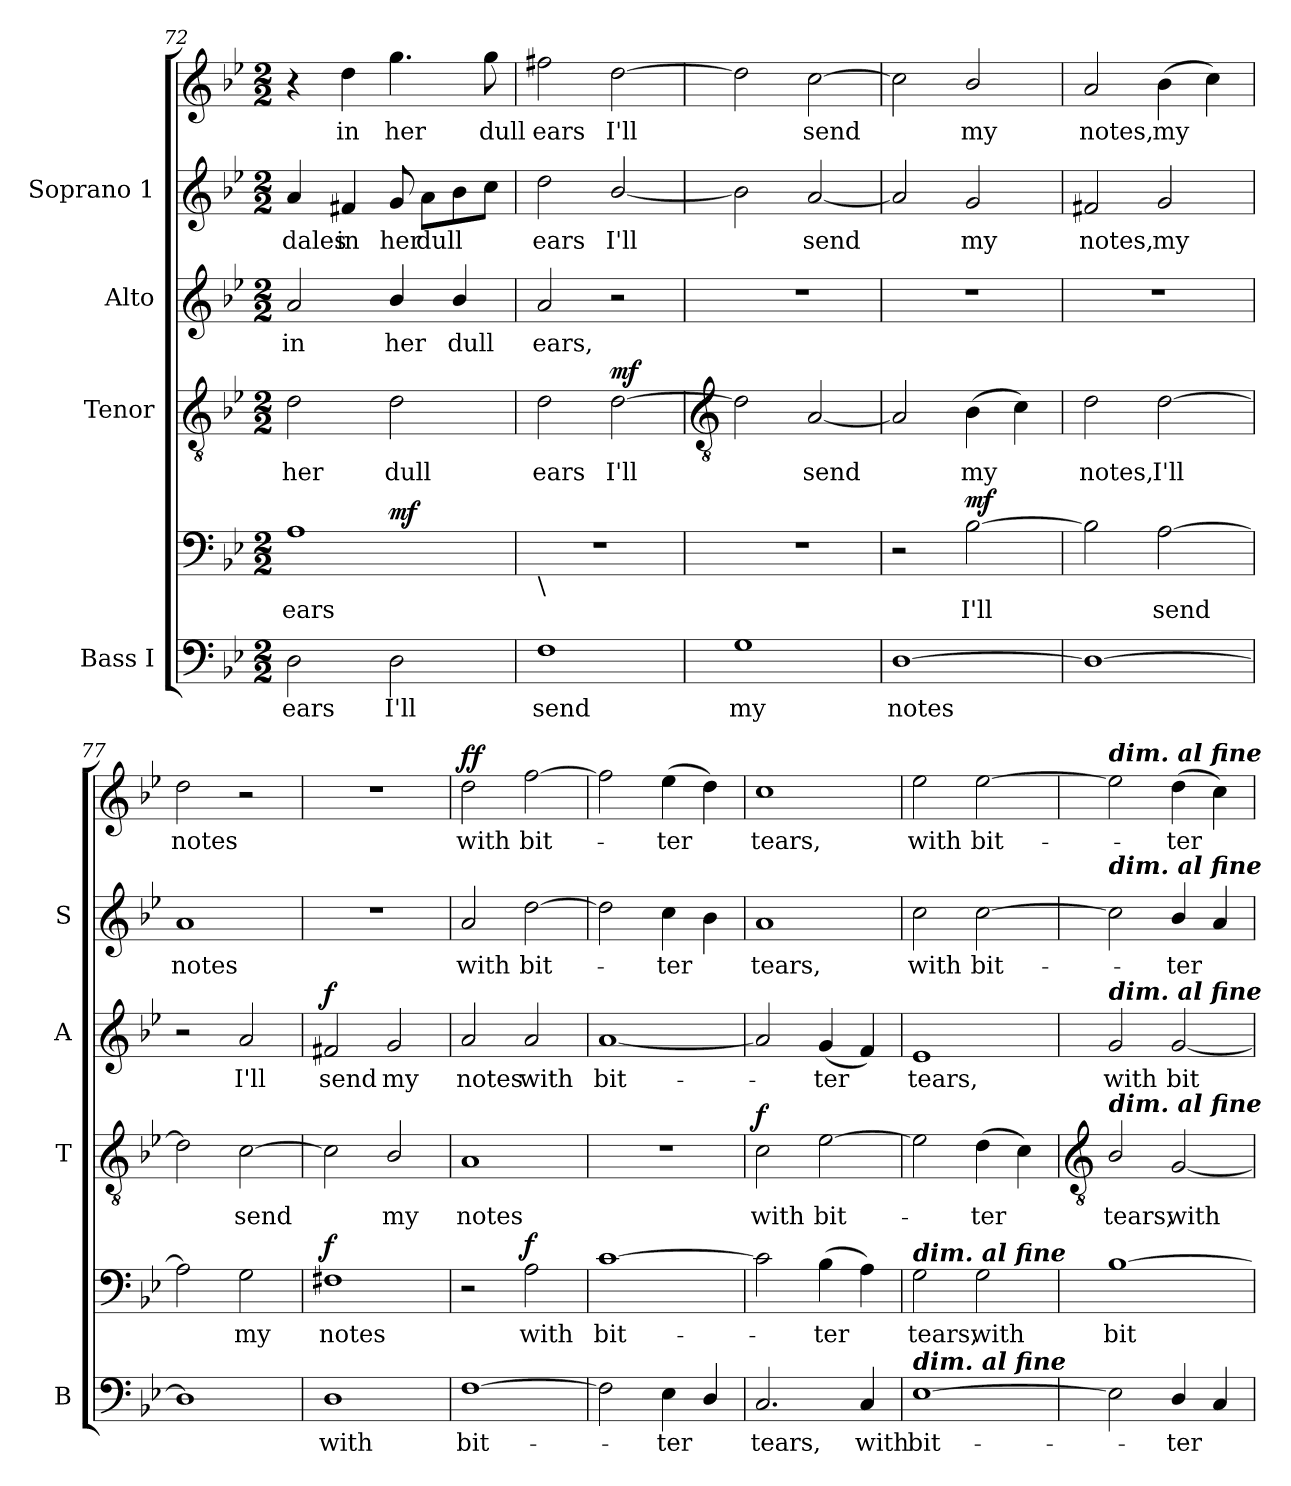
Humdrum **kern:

**kern	**text	**kern	**text	**dynam	**kern	**text	**dynam	**kern	**text	**dynam	**kern	**text	**kern	**text	**dynam
*part4	*part4	*part4	*part4	*part4	*part3	*part3	*part3	*part2	*part2	*part2	*part1	*part1	*part1	*part1	*part1
*staff6	*staff6	*staff5	*staff5	*staff5/6	*staff4	*staff4	*staff4	*staff3	*staff3	*staff3	*staff2	*staff2	*staff1	*staff1	*staff1/2
*I"Bass I	*	*	*	*	*I"Tenor	*	*	*I"Alto	*	*	*I"Soprano 1	*	*	*	*
*I'B	*	*	*	*	*I'T	*	*	*I'A	*	*	*I'S	*	*	*	*
*clefF4	*	*clefF4	*	*	*clefGv2	*	*	*clefG2	*	*	*clefG2	*	*clefG2	*	*
*k[b-e-]	*	*k[b-e-]	*	*	*k[b-e-]	*	*	*k[b-e-]	*	*	*k[b-e-]	*	*k[b-e-]	*	*
*B-:	*	*B-:	*	*	*B-:	*	*	*B-:	*	*	*B-:	*	*B-:	*	*
*M2/2	*	*M2/2	*	*	*M2/2	*	*	*M2/2	*	*	*M2/2	*	*M2/2	*	*
=72	=72	=72	=72	=72	=72	=72	=72	=72	=72	=72	=72	=72	=72	=72	=72
!	!LO:LY:b	!	!LO:LY:b	!	!	!LO:LY:b	!	!	!LO:LY:b	!	!	!LO:LY:b	!	!	!
2D	ears	1A	ears	.	2d	her	.	2a	in	.	4a	dales	4r	.	.
!	!	!	!	!	!	!	!	!	!	!	!	!LO:LY:b	!	!LO:LY:b	!
.	.	.	.	.	.	.	.	.	.	.	4f#X	in	4dd	in	.
!	!LO:LY:b	!	!	!LO:DY:b=2	!	!LO:LY:b	!	!	!LO:LY:b	!	!	!LO:LY:b	!	!LO:LY:b	!
2D	I'll	.	.	mf	2d	dull	.	4b-/	her	.	8g	her	4.gg	her	.
!	!	!	!	!	!	!	!	!	!	!	!	!LO:LY:b	!	!	!
.	.	.	.	.	.	.	.	.	.	.	8aL	dull	.	.	.
!	!	!	!	!	!	!	!	!	!LO:LY:b	!	!	!	!	!	!
.	.	.	.	.	.	.	.	4b-/	dull	.	8b-	.	.	.	.
!	!	!	!	!	!	!	!	!	!	!	!	!	!	!LO:LY:b	!
.	.	.	.	.	.	.	.	.	.	.	8ccJ	.	8gg	dull	.
!!LO:LB:g=z
=73	=73	=73	=73	=73	=73	=73	=73	=73	=73	=73	=73	=73	=73	=73	=73
!	!	!LO:TX:b:t=\	!	!	!	!	!	!	!	!	!	!	!	!	!
!	!LO:LY:b	!	!	!	!	!LO:LY:b	!	!	!LO:LY:b	!	!	!LO:LY:b	!	!LO:LY:b	!
1F	send	1r	.	.	2d	ears	.	2a	ears,	.	2dd	ears	2ff#X	ears	.
!	!	!	!	!	!	!LO:LY:b	!LO:DY:b	!	!	!	!	!LO:LY:b	!	!LO:LY:b	!LO:DY:b=2
!	!	!	!	!	!	!	!	!	!	!	!	!	!	!	!LO:DY:n=1:b
.	.	.	.	.	[2d	I'll	mf	2r	.	.	[2b-/	I'll	[2dd	I'll	mf mf
!!LO:LB:g=z
=74	=74	=74	=74	=74	=74	=74	=74	=74	=74	=74	=74	=74	=74	=74	=74
*	*	*	*	*	*clefGv2	*	*	*	*	*	*	*	*	*	*
!	!LO:LY:b	!	!	!	!	!	!	!	!	!	!	!	!	!	!
1G	my	1r	.	.	2d]	.	.	1r	.	.	2b-]	.	2dd]	.	.
!	!	!	!	!	!	!LO:LY:b	!	!	!	!	!	!LO:LY:b	!	!LO:LY:b	!
.	.	.	.	.	[2A	send	.	.	.	.	[2a	send	[2cc	send	.
=75	=75	=75	=75	=75	=75	=75	=75	=75	=75	=75	=75	=75	=75	=75	=75
!	!LO:LY:b	!	!	!	!	!	!	!	!	!	!	!	!	!	!
[1D	notes	2r	.	.	2A]	.	.	1r	.	.	2a]	.	2cc]	.	.
!	!	!	!LO:LY:b	!LO:DY:b	!	!LO:LY:b	!	!	!	!	!	!LO:LY:b	!	!LO:LY:b	!
.	.	[2B-	I'll	mf	(>4B-	my	.	.	.	.	2g	my	2b-/	my	.
.	.	.	.	.	4c)	.	.	.	.	.	.	.	.	.	.
=76	=76	=76	=76	=76	=76	=76	=76	=76	=76	=76	=76	=76	=76	=76	=76
!	!	!	!	!	!	!LO:LY:b	!	!	!	!	!	!LO:LY:b	!	!LO:LY:b	!
1D_	.	2B-]	.	.	2d	notes,	.	1r	.	.	2f#X	notes,	2a	notes,	.
!	!	!	!LO:LY:b	!	!	!LO:LY:b	!	!	!	!	!	!LO:LY:b	!	!LO:LY:b	!
.	.	[2A	send	.	[2d	I'll	.	.	.	.	2g	my	(>4b-	my	.
.	.	.	.	.	.	.	.	.	.	.	.	.	4cc)	.	.
=77	=77	=77	=77	=77	=77	=77	=77	=77	=77	=77	=77	=77	=77	=77	=77
!	!	!	!	!	!	!	!	!	!	!	!	!LO:LY:b	!	!LO:LY:b	!
1D]	.	2A]	.	.	2d]	.	.	2r	.	.	1a	notes	2dd	notes	.
!	!	!	!LO:LY:b	!	!	!LO:LY:b	!	!	!LO:LY:b	!	!	!	!	!	!
.	.	2G	my	.	[2c	send	.	2a	I'll	.	.	.	2r	.	.
=78	=78	=78	=78	=78	=78	=78	=78	=78	=78	=78	=78	=78	=78	=78	=78
!	!LO:LY:b	!	!LO:LY:b	!LO:DY:b=2	!	!	!	!	!LO:LY:b	!LO:DY:b	!	!	!	!	!
1D	with	1F#X	notes	f	2c]	.	.	2f#X	send	f	1r	.	1r	.	.
!	!	!	!	!	!	!LO:LY:b	!	!	!LO:LY:b	!	!	!	!	!	!
.	.	.	.	.	2B-/	my	.	2g	my	.	.	.	.	.	.
=79	=79	=79	=79	=79	=79	=79	=79	=79	=79	=79	=79	=79	=79	=79	=79
!	!LO:LY:b	!	!	!	!	!LO:LY:b	!	!	!LO:LY:b	!	!	!LO:LY:b	!	!LO:LY:b	!LO:DY:b=2
!	!	!	!	!	!	!	!	!	!	!	!	!	!	!	!LO:DY:n=1:b
[1F	bit-	2r	.	.	1A	notes	.	2a	notes	.	2a	with	2dd	with	f f
!	!	!	!LO:LY:b	!LO:DY:b	!	!	!	!	!LO:LY:b	!	!	!LO:LY:b	!	!LO:LY:b	!
.	.	2A	with	f	.	.	.	2a	with	.	[2dd	bit-	[2ff	bit-	.
=80	=80	=80	=80	=80	=80	=80	=80	=80	=80	=80	=80	=80	=80	=80	=80
!	!	!	!LO:LY:b	!	!	!	!	!	!LO:LY:b	!	!	!	!	!	!
2F]	.	[1c	bit-	.	1r	.	.	[1a	bit-	.	2dd]	.	2ff]	.	.
!	!LO:LY:b	!	!	!	!	!	!	!	!	!	!	!LO:LY:b	!	!LO:LY:b	!
4E-	ter	.	.	.	.	.	.	.	.	.	4cc	ter	(>4ee-	ter	.
4D/	.	.	.	.	.	.	.	.	.	.	4b-	.	4dd)	.	.
=81	=81	=81	=81	=81	=81	=81	=81	=81	=81	=81	=81	=81	=81	=81	=81
!	!LO:LY:b	!	!	!	!	!LO:LY:b	!LO:DY:b	!	!	!	!	!LO:LY:b	!	!LO:LY:b	!
2.C	tears,	2c]	.	.	2c	with	f	2a]	.	.	1a	tears,	1cc	tears,	.
!	!	!	!LO:LY:b	!	!	!LO:LY:b	!	!	!LO:LY:b	!	!	!	!	!	!
.	.	(>4B-	ter	.	[2e-	bit-	.	(<4g	ter	.	.	.	.	.	.
!	!LO:LY:b	!	!	!	!	!	!	!	!	!	!	!	!	!	!
4C	with	4A)	.	.	.	.	.	4f)	.	.	.	.	.	.	.
!!LO:LB:g=z
=82	=82	=82	=82	=82	=82	=82	=82	=82	=82	=82	=82	=82	=82	=82	=82
!	!	!LO:TX:a:Bi:t=dim. al fine	!	!	!	!	!	!	!	!	!	!	!	!	!
!LO:TX:a:Bi:t=dim. al fine	!	!	!	!	!	!	!	!	!	!	!	!	!	!	!
!	!LO:LY:b	!	!LO:LY:b	!	!	!	!	!	!LO:LY:b	!	!	!LO:LY:b	!	!LO:LY:b	!
[1E-	bit-	2G	tears,	.	2e-]	.	.	1e-	tears,	.	2cc	with	2ee-	with	.
!	!	!	!LO:LY:b	!	!	!LO:LY:b	!	!	!	!	!	!LO:LY:b	!	!LO:LY:b	!
.	.	2G	with	.	(>4d	ter	.	.	.	.	[2cc	bit-	[2ee-	bit-	.
.	.	.	.	.	4c)	.	.	.	.	.	.	.	.	.	.
!!LO:LB:g=z
=83	=83	=83	=83	=83	=83	=83	=83	=83	=83	=83	=83	=83	=83	=83	=83
*	*	*	*	*	*clefGv2	*	*	*	*	*	*	*	*	*	*
!	!	!	!	!	!	!	!	!	!	!	!	!	!LO:TX:a:Bi:t=dim. al fine	!	!
!	!	!	!	!	!	!	!	!	!	!	!LO:TX:a:Bi:t=dim. al fine	!	!	!	!
!	!	!	!	!	!	!	!	!LO:TX:a:Bi:t=dim. al fine	!	!	!	!	!	!	!
!	!	!	!	!	!LO:TX:a:Bi:t=dim. al fine	!	!	!	!	!	!	!	!	!	!
!	!	!	!LO:LY:b	!	!	!LO:LY:b	!	!	!LO:LY:b	!	!	!	!	!	!
2E-]	.	[1B-	bit-	.	2B-/	tears,	.	2g	with	.	2cc]	.	2ee-]	.	.
!	!LO:LY:b	!	!	!	!	!LO:LY:b	!	!	!LO:LY:b	!	!	!LO:LY:b	!	!LO:LY:b	!
4D/	ter	.	.	.	[2G	with	.	[2g	bit-	.	4b-/	ter	(>4dd	ter	.
4C	.	.	.	.	.	.	.	.	.	.	4a	.	4cc)	.	.
=	=	=	=	=	=	=	=	=	=	=	=	=	=	=	=
*-	*-	*-	*-	*-	*-	*-	*-	*-	*-	*-	*-	*-	*-	*-	*-
